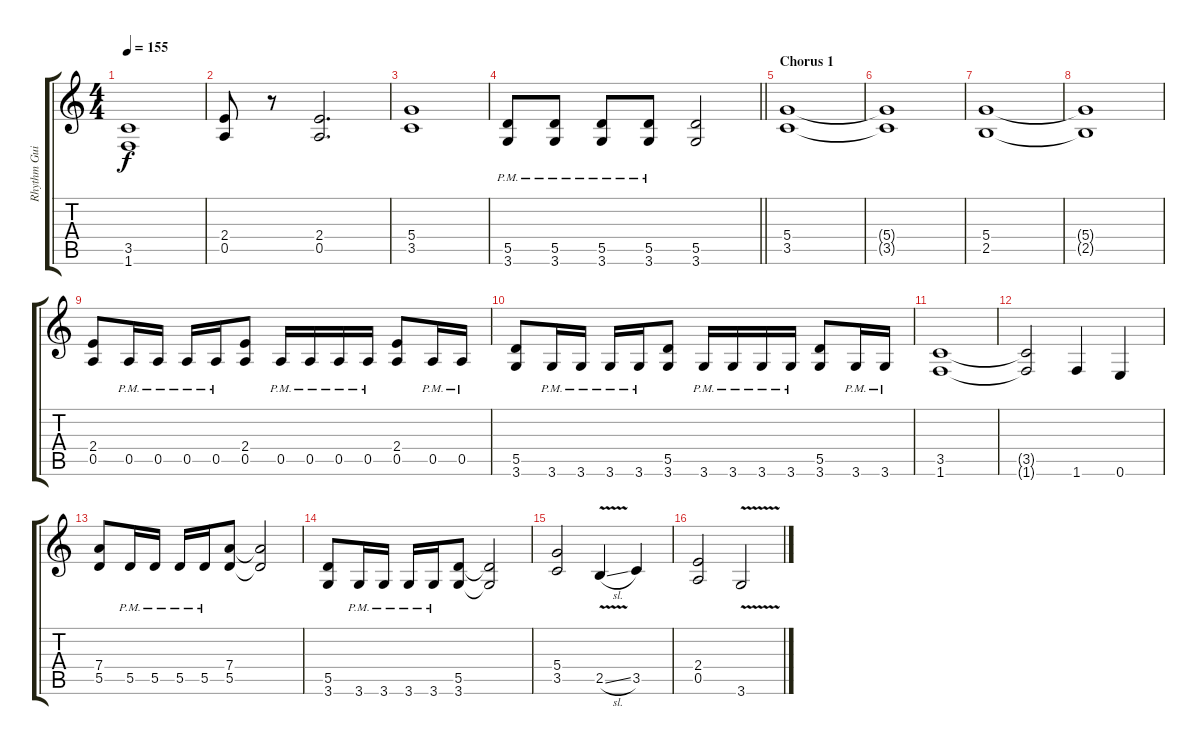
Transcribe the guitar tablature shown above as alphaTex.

\track ("Rhythm Guitar 1: Henrik Juhano" "Rhythm Gui") {instrument distortionguitar}
\staff {score tabs}
\tuning (E4 B3 G3 D3 A2 E2) {hide}
\ts (4 4)
\tempo 155
\clef g2
\ks aminor
(3.5 1.6).1{dy f} |
(2.4 0.5).8 r.8 (2.4 0.5).2{d} |
(5.4 3.5).1 |
\barLineRight lightlight
(5.5{pm} 3.6{pm}).8 (5.5{pm} 3.6{pm}).8 (5.5{pm} 3.6{pm}).8 (5.5{pm} 3.6{pm}).8 (5.5 3.6).2 |
\section ("" "Chorus 1")
(5.4 3.5).1 |
(5.4{t} 3.5{t}).1 |
(5.4 2.5).1 |
(5.4{t} 2.5{t}).1 |
(2.4 0.5).8 0.5{pm}.16 0.5{pm}.16 0.5{pm}.16 0.5{pm}.16 (2.4 0.5).8 0.5{pm}.16 0.5{pm}.16 0.5{pm}.16 0.5{pm}.16 (2.4 0.5).8 0.5{pm}.16 0.5{pm}.16 |
(5.5 3.6).8 3.6{pm}.16 3.6{pm}.16 3.6{pm}.16 3.6{pm}.16 (5.5 3.6).8 3.6{pm}.16 3.6{pm}.16 3.6{pm}.16 3.6{pm}.16 (5.5 3.6).8 3.6{pm}.16 3.6{pm}.16 |
(3.5 1.6).1 |
(3.5{t} 1.6{t}).2 1.6.4 0.6.4 |
(7.4 5.5).8 5.5{pm}.16 5.5{pm}.16 5.5{pm}.16 5.5{pm}.16 (7.4 5.5).8 (7.4{t} 5.5{t}).2 |
(5.5 3.6).8 3.6{pm}.16 3.6{pm}.16 3.6{pm}.16 3.6{pm}.16 (5.5 3.6).8 (5.5{t} 3.6{t}).2 |
(5.4 3.5).2 2.5{v sl}.4 3.5.4 |
(2.4 0.5).2 3.6{v}.2
